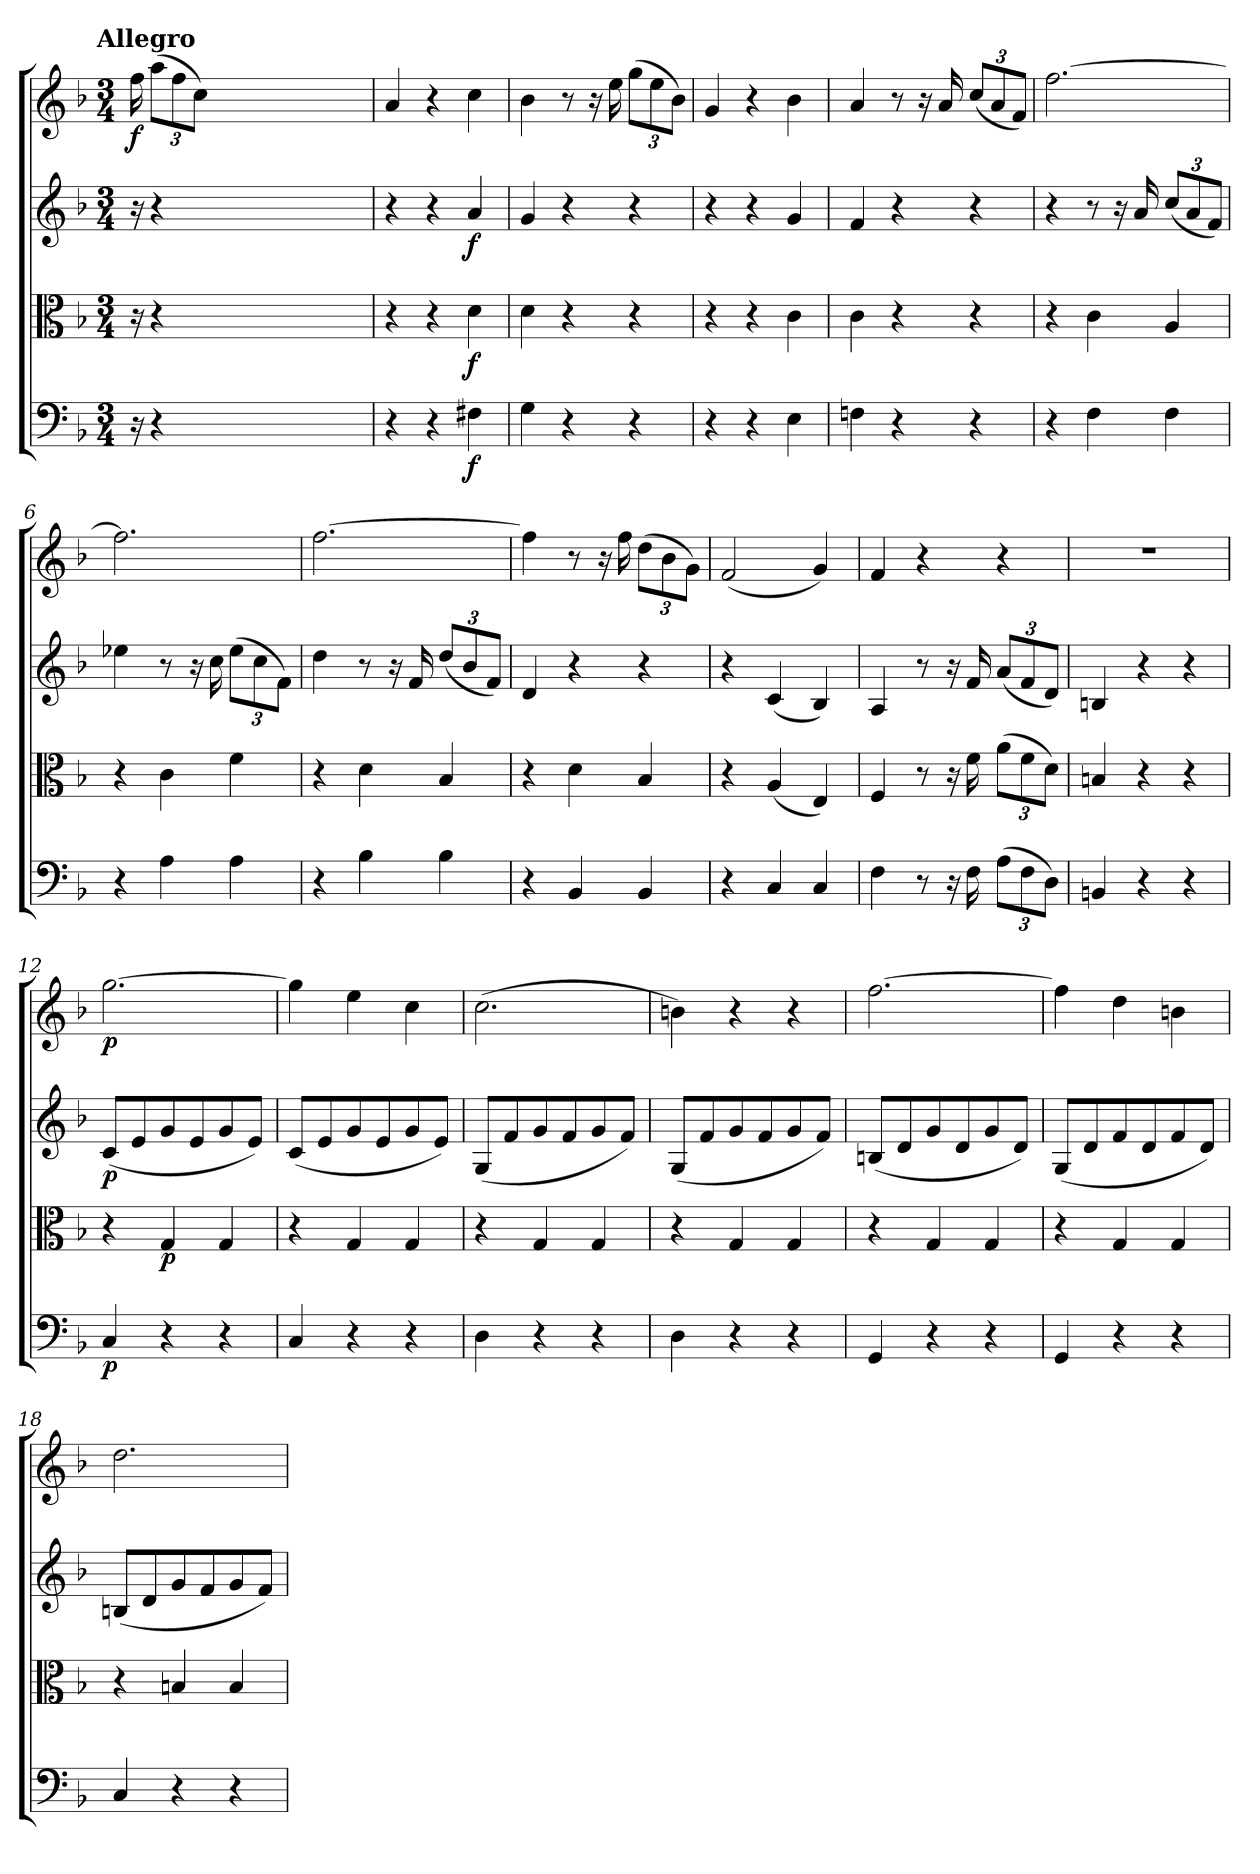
**kern	**dynam	**kern	**dynam	**kern	**dynam	**kern	**dynam
*part4	*part4	*part3	*part3	*part2	*part2	*part1	*part1
*staff4	*staff4	*staff3	*staff3	*staff2	*staff2	*staff1	*staff1
*clefF4	*	*clefC3	*	*clefG2	*	*clefG2	*
*k[b-]	*	*k[b-]	*	*k[b-]	*	*k[b-]	*
*F:	*	*F:	*	*F:	*	*F:	*
!!LO:TX:omd:t=Allegro
*M3/4	*	*M3/4	*	*M3/4	*	*M3/4	*
*MM132	*	*MM132	*	*MM132	*	*MM132	*
=	=	=	=	=	=	=	=
16r	.	16r	.	16r	.	16ff\	f
4r	.	4r	.	4r	.	(12aa\L	.
.	.	.	.	.	.	12ff\	.
.	.	.	.	.	.	12cc\J)	.
32ryy	.	32ryy	.	32ryy	.	32ryy	.
32ryy	.	32ryy	.	32ryy	.	32ryy	.
32ryy	.	32ryy	.	32ryy	.	32ryy	.
32ryy	.	32ryy	.	32ryy	.	32ryy	.
32ryy	.	32ryy	.	32ryy	.	32ryy	.
32ryy	.	32ryy	.	32ryy	.	32ryy	.
32ryy	.	32ryy	.	32ryy	.	32ryy	.
32ryy	.	32ryy	.	32ryy	.	32ryy	.
32ryy	.	32ryy	.	32ryy	.	32ryy	.
32ryy	.	32ryy	.	32ryy	.	32ryy	.
32ryy	.	32ryy	.	32ryy	.	32ryy	.
32ryy	.	32ryy	.	32ryy	.	32ryy	.
32ryy	.	32ryy	.	32ryy	.	32ryy	.
32ryy	.	32ryy	.	32ryy	.	32ryy	.
=1	=1	=1	=1	=1	=1	=1	=1
4r	.	4r	.	4r	.	4a/	.
4r	.	4r	.	4r	.	4r	.
4F#X\	f	4d\	f	4a/	f	4cc\	.
=2	=2	=2	=2	=2	=2	=2	=2
4G\	.	4d\	.	4g/	.	4b-\	.
4r	.	4r	.	4r	.	8r	.
.	.	.	.	.	.	16r	.
.	.	.	.	.	.	16ee\	.
4r	.	4r	.	4r	.	(12gg\L	.
.	.	.	.	.	.	12ee\	.
.	.	.	.	.	.	12b-\J)	.
=3	=3	=3	=3	=3	=3	=3	=3
4r	.	4r	.	4r	.	4g/	.
4r	.	4r	.	4r	.	4r	.
4E\	.	4c\	.	4g/	.	4b-\	.
=4	=4	=4	=4	=4	=4	=4	=4
4Fn\	.	4c\	.	4f/	.	4a/	.
4r	.	4r	.	4r	.	8r	.
.	.	.	.	.	.	16r	.
.	.	.	.	.	.	16a/	.
4r	.	4r	.	4r	.	(12cc/L	.
.	.	.	.	.	.	12a/	.
.	.	.	.	.	.	12f/J)	.
=5	=5	=5	=5	=5	=5	=5	=5
4r	.	4r	.	4r	.	[2.ff\	.
4F\	.	4c\	.	8r	.	.	.
.	.	.	.	16r	.	.	.
.	.	.	.	16a/	.	.	.
4F\	.	4A/	.	(12cc/L	.	.	.
.	.	.	.	12a/	.	.	.
.	.	.	.	12f/J)	.	.	.
=6	=6	=6	=6	=6	=6	=6	=6
4r	.	4r	.	4ee-X\	.	2.ff\]	.
4A\	.	4c\	.	8r	.	.	.
.	.	.	.	16r	.	.	.
.	.	.	.	16cc\	.	.	.
4A\	.	4f\	.	(12ee-\L	.	.	.
.	.	.	.	12cc\	.	.	.
.	.	.	.	12f\J)	.	.	.
=7	=7	=7	=7	=7	=7	=7	=7
4r	.	4r	.	4dd\	.	[2.ff\	.
4B-\	.	4d\	.	8r	.	.	.
.	.	.	.	16r	.	.	.
.	.	.	.	16f/	.	.	.
4B-\	.	4B-/	.	(12dd/L	.	.	.
.	.	.	.	12b-/	.	.	.
.	.	.	.	12f/J)	.	.	.
=8	=8	=8	=8	=8	=8	=8	=8
4r	.	4r	.	4d/	.	4ff\]	.
4BB-/	.	4d\	.	4r	.	8r	.
.	.	.	.	.	.	16r	.
.	.	.	.	.	.	16ff\	.
4BB-/	.	4B-/	.	4r	.	(12dd\L	.
.	.	.	.	.	.	12b-\	.
.	.	.	.	.	.	12g\J)	.
=9	=9	=9	=9	=9	=9	=9	=9
4r	.	4r	.	4r	.	(2f/	.
4C/	.	(4A/	.	(4c/	.	.	.
4C/	.	4E/)	.	4B-/)	.	4g/)	.
=10	=10	=10	=10	=10	=10	=10	=10
4F\	.	4F/	.	4A/	.	4f/	.
8r	.	8r	.	8r	.	4r	.
16r	.	16r	.	16r	.	.	.
16F\	.	16f\	.	16f/	.	.	.
(12A\L	.	(12a\L	.	(12a/L	.	4r	.
12F\	.	12f\	.	12f/	.	.	.
12D\J)	.	12d\J)	.	12d/J)	.	.	.
=11	=11	=11	=11	=11	=11	=11	=11
4BBn/	.	4Bn/	.	4Bn/	.	2.r	.
4r	.	4r	.	4r	.	.	.
4r	.	4r	.	4r	.	.	.
=12	=12	=12	=12	=12	=12	=12	=12
4C/	p	4r	.	(8c/L	p	[2.gg\	p
.	.	.	.	8e/	.	.	.
4r	.	4G/	p	8g/	.	.	.
.	.	.	.	8e/	.	.	.
4r	.	4G/	.	8g/	.	.	.
.	.	.	.	8e/J)	.	.	.
=13	=13	=13	=13	=13	=13	=13	=13
4C/	.	4r	.	(8c/L	.	4gg\]	.
.	.	.	.	8e/	.	.	.
4r	.	4G/	.	8g/	.	4ee\	.
.	.	.	.	8e/	.	.	.
4r	.	4G/	.	8g/	.	4cc\	.
.	.	.	.	8e/J)	.	.	.
=14	=14	=14	=14	=14	=14	=14	=14
4D\	.	4r	.	(8G/L	.	(2.cc\	.
.	.	.	.	8f/	.	.	.
4r	.	4G/	.	8g/	.	.	.
.	.	.	.	8f/	.	.	.
4r	.	4G/	.	8g/	.	.	.
.	.	.	.	8f/J)	.	.	.
=15	=15	=15	=15	=15	=15	=15	=15
4D\	.	4r	.	(8G/L	.	4bn\)	.
.	.	.	.	8f/	.	.	.
4r	.	4G/	.	8g/	.	4r	.
.	.	.	.	8f/	.	.	.
4r	.	4G/	.	8g/	.	4r	.
.	.	.	.	8f/J)	.	.	.
=16	=16	=16	=16	=16	=16	=16	=16
4GG/	.	4r	.	(8Bn/L	.	[2.ff\	.
.	.	.	.	8d/	.	.	.
4r	.	4G/	.	8g/	.	.	.
.	.	.	.	8d/	.	.	.
4r	.	4G/	.	8g/	.	.	.
.	.	.	.	8d/J)	.	.	.
=17	=17	=17	=17	=17	=17	=17	=17
4GG/	.	4r	.	(8G/L	.	4ff\]	.
.	.	.	.	8d/	.	.	.
4r	.	4G/	.	8f/	.	4dd\	.
.	.	.	.	8d/	.	.	.
4r	.	4G/	.	8f/	.	4bn\	.
.	.	.	.	8d/J)	.	.	.
=18	=18	=18	=18	=18	=18	=18	=18
4C/	.	4r	.	(8Bn/L	.	2.dd\	.
.	.	.	.	8d/	.	.	.
4r	.	4Bn/	.	8g/	.	.	.
.	.	.	.	8f/	.	.	.
4r	.	4B/	.	8g/	.	.	.
.	.	.	.	8f/J)	.	.	.
=	=	=	=	=	=	=	=
*-	*-	*-	*-	*-	*-	*-	*-
